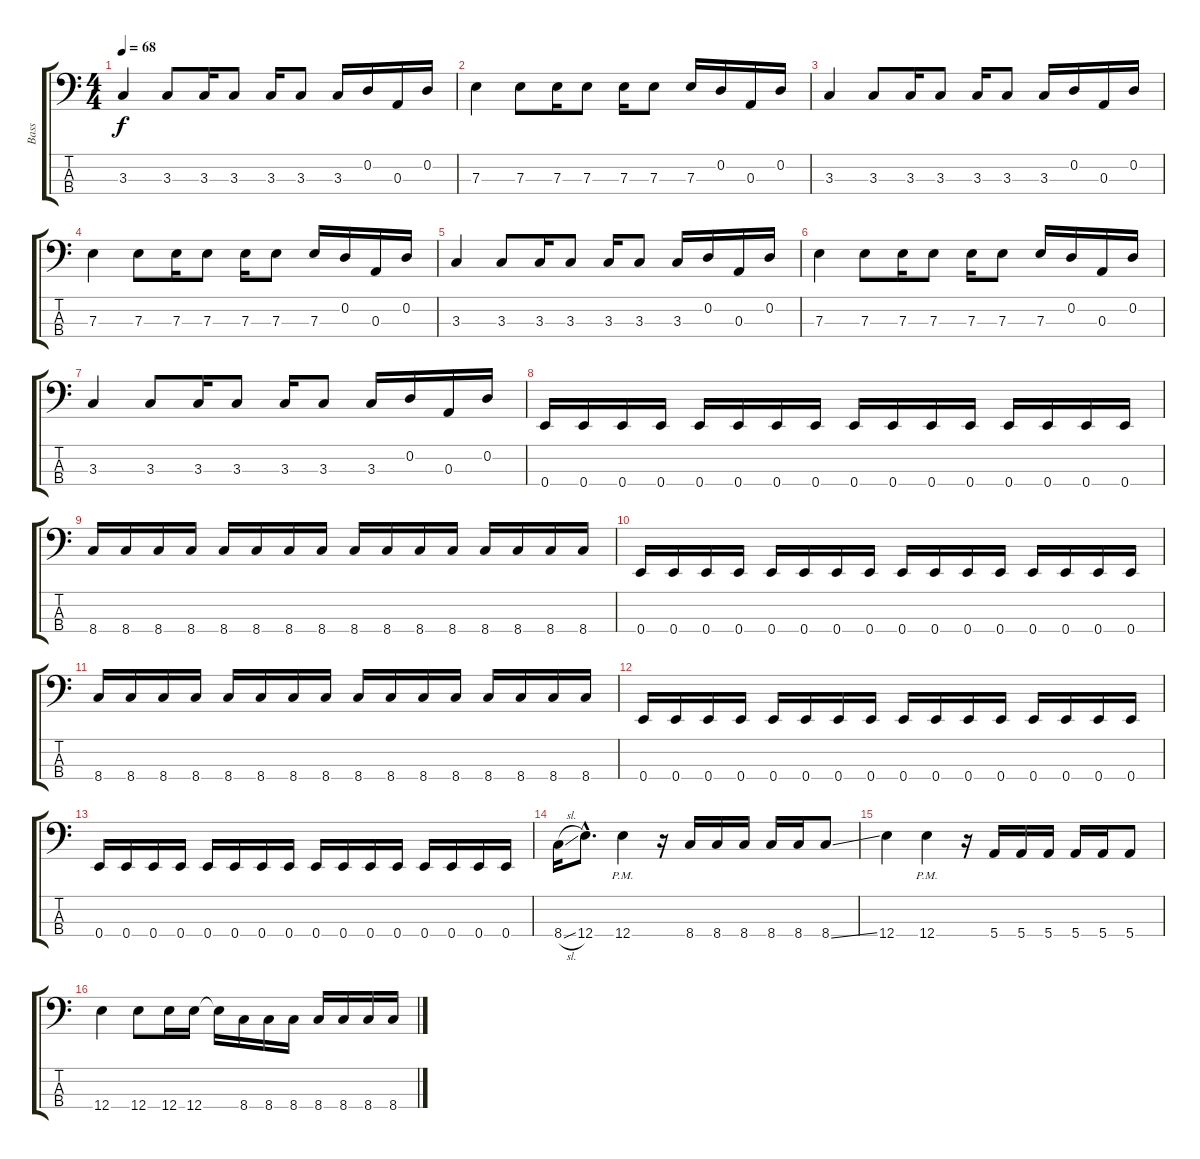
\track ("Bass" "Bass") {instrument electricbasspick}
\staff {score tabs}
\tuning (G2 D2 A1 E1) {hide}
\ts (4 4)
\tempo 68
\clef f4
\ks c
3.3.4{dy f} 3.3.8 3.3.16 3.3.8 3.3.16 3.3.8 3.3.16 0.2.16 0.3.16 0.2.16 |
7.3.4 7.3.8 7.3.16 7.3.8 7.3.16 7.3.8 7.3.16 0.2.16 0.3.16 0.2.16 |
3.3.4 3.3.8 3.3.16 3.3.8 3.3.16 3.3.8 3.3.16 0.2.16 0.3.16 0.2.16 |
7.3.4 7.3.8 7.3.16 7.3.8 7.3.16 7.3.8 7.3.16 0.2.16 0.3.16 0.2.16 |
3.3.4 3.3.8 3.3.16 3.3.8 3.3.16 3.3.8 3.3.16 0.2.16 0.3.16 0.2.16 |
7.3.4 7.3.8 7.3.16 7.3.8 7.3.16 7.3.8 7.3.16 0.2.16 0.3.16 0.2.16 |
3.3.4 3.3.8 3.3.16 3.3.8 3.3.16 3.3.8 3.3.16 0.2.16 0.3.16 0.2.16 |
0.4.16 0.4.16 0.4.16 0.4.16 0.4.16 0.4.16 0.4.16 0.4.16 0.4.16 0.4.16 0.4.16 0.4.16 0.4.16 0.4.16 0.4.16 0.4.16 |
8.4.16 8.4.16 8.4.16 8.4.16 8.4.16 8.4.16 8.4.16 8.4.16 8.4.16 8.4.16 8.4.16 8.4.16 8.4.16 8.4.16 8.4.16 8.4.16 |
0.4.16 0.4.16 0.4.16 0.4.16 0.4.16 0.4.16 0.4.16 0.4.16 0.4.16 0.4.16 0.4.16 0.4.16 0.4.16 0.4.16 0.4.16 0.4.16 |
8.4.16 8.4.16 8.4.16 8.4.16 8.4.16 8.4.16 8.4.16 8.4.16 8.4.16 8.4.16 8.4.16 8.4.16 8.4.16 8.4.16 8.4.16 8.4.16 |
0.4.16 0.4.16 0.4.16 0.4.16 0.4.16 0.4.16 0.4.16 0.4.16 0.4.16 0.4.16 0.4.16 0.4.16 0.4.16 0.4.16 0.4.16 0.4.16 |
0.4.16 0.4.16 0.4.16 0.4.16 0.4.16 0.4.16 0.4.16 0.4.16 0.4.16 0.4.16 0.4.16 0.4.16 0.4.16 0.4.16 0.4.16 0.4.16 |
8.4{sl}.16 12.4{hac}.8{d} 12.4{pm}.4 r.16 8.4.16 8.4.16 8.4.16 8.4.16 8.4.16 8.4{ss}.8 |
12.4.4 12.4{pm}.4 r.16 5.4.16 5.4.16 5.4.16 5.4.16 5.4.16 5.4.8 |
12.4.4 12.4.8 12.4.16 12.4.16 12.4{t}.16 8.4.16 8.4.16 8.4.16 8.4.16 8.4.16 8.4.16 8.4.16
